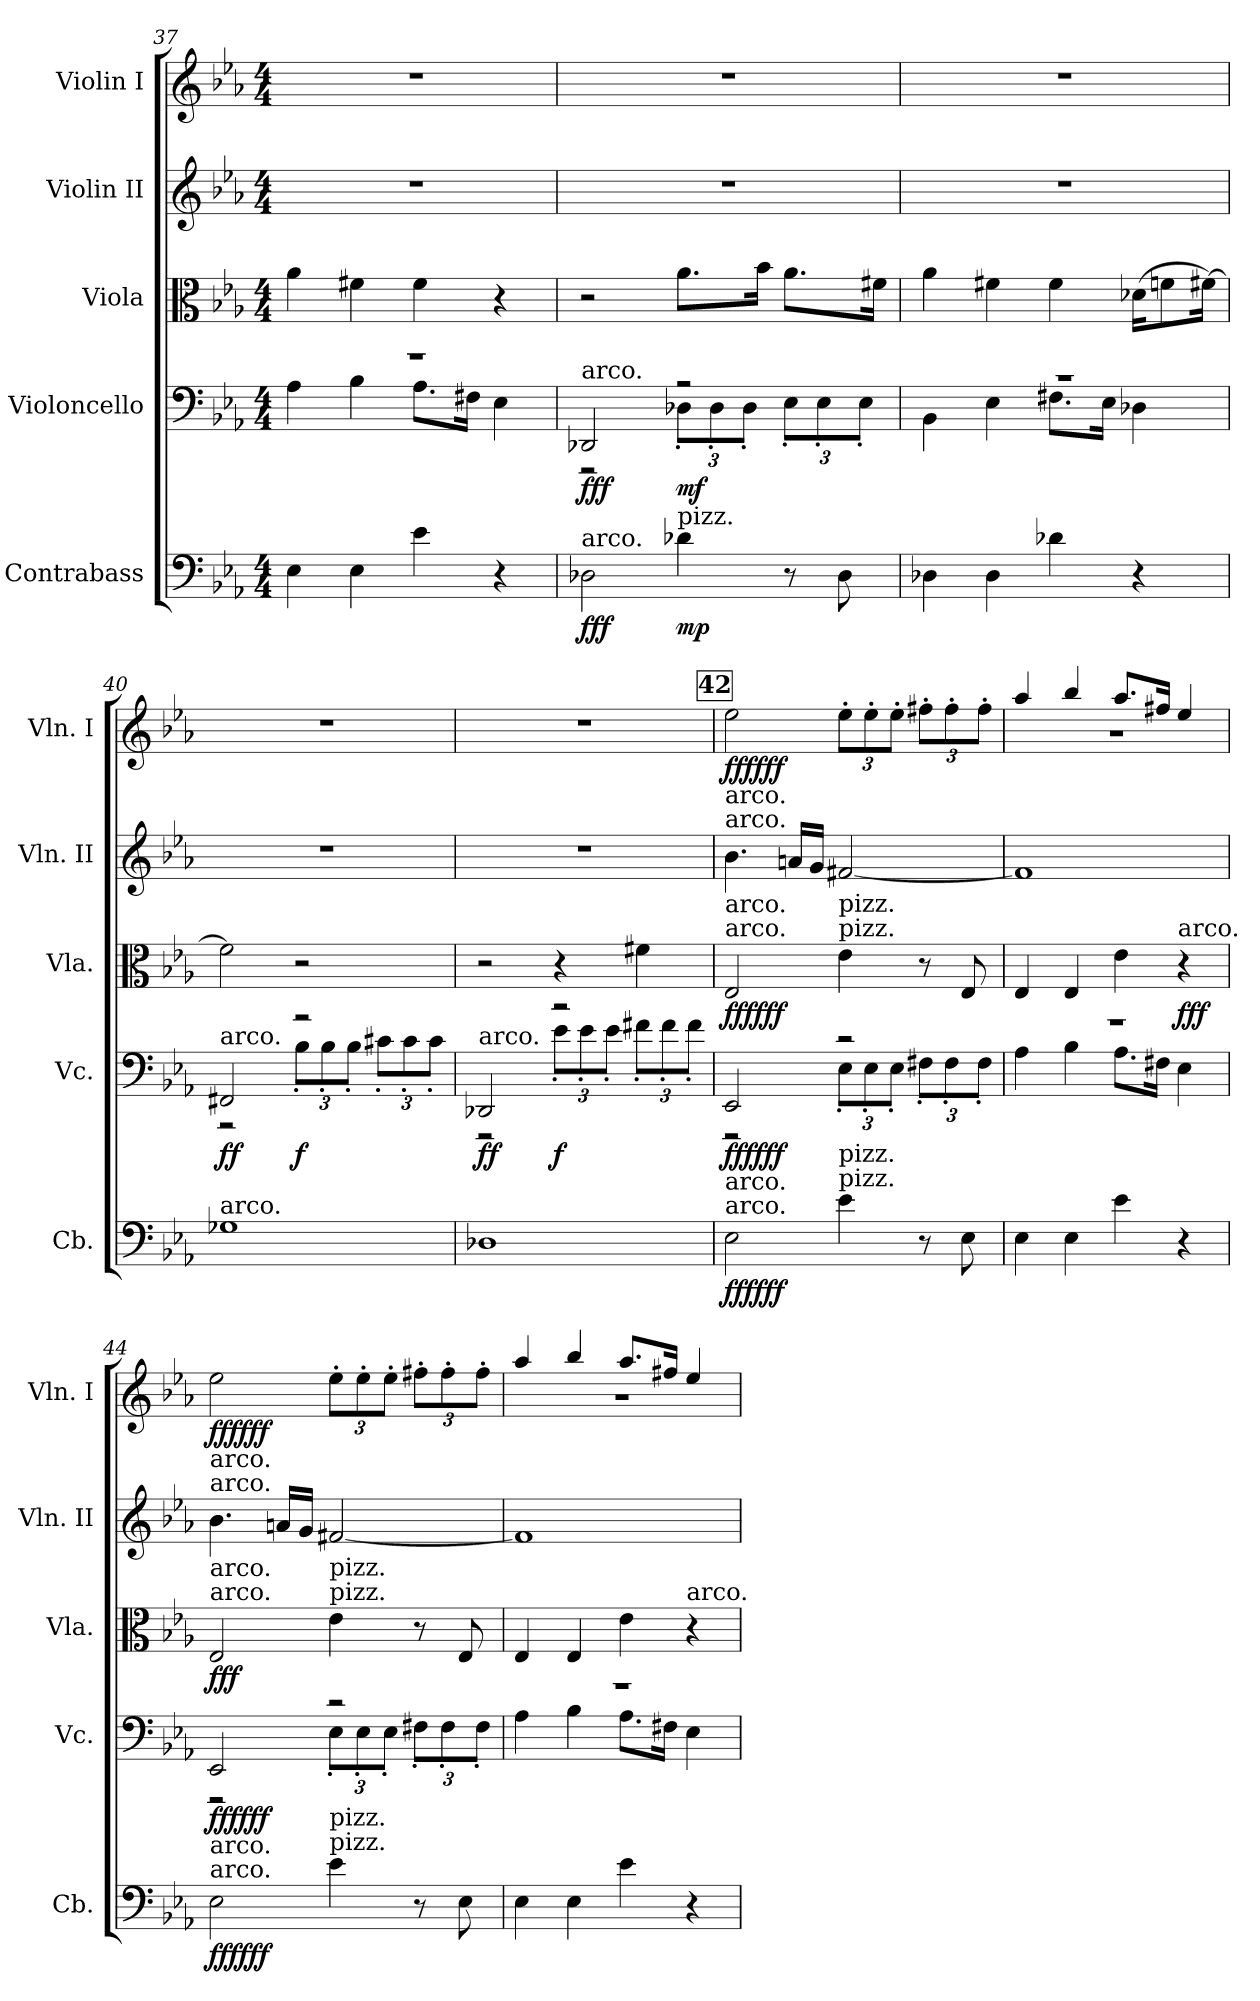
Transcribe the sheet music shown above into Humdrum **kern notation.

**kern	**dynam	**kern	**dynam	**kern	**dynam	**kern	**kern	**dynam
*part5	*part5	*part4	*part4	*part3	*part3	*part2	*part1	*part1
*staff5	*staff5	*staff4	*staff4	*staff3	*staff3	*staff2	*staff1	*staff1
*I"Contrabass	*	*I"Violoncello	*	*I"Viola	*	*I"Violin II	*I"Violin I	*
*I'Cb.	*	*I'Vc.	*	*I'Vla.	*	*I'Vln. II	*I'Vln. I	*
!!LO:LB:g=z
*clefF4	*	*clefF4	*	*clefC3	*	*clefG2	*clefG2	*
*ITrd7c12	*	*	*	*	*	*	*	*
*k[b-e-a-]	*	*k[b-e-a-]	*	*k[b-e-a-]	*	*k[b-e-a-]	*k[b-e-a-]	*
*M4/4	*	*M4/4	*	*M4/4	*	*M4/4	*M4/4	*
=37	=37	=37	=37	=37	=37	=37	=37	=37
*	*	*^	*	*	*	*	*	*
4EE-\	.	1r	4A-\	.	4a-\	.	1r	1r	.
4EE-\	.	.	4B-\	.	4f#X\	.	.	.	.
4E-\	.	.	8.A-\L	.	4f#\	.	.	.	.
.	.	.	16F#X\Jk	.	.	.	.	.	.
4r	.	.	4E-\	.	4r	.	.	.	.
=38	=38	=38	=38	=38	=38	=38	=38	=38	=38
!	!	!LO:TX:a:t=arco.	!	!	!	!	!	!	!
!LO:TX:a:t=arco.	!	!	!	!	!	!	!	!	!
!	!LO:DY:b	!	!	!LO:DY:b	!	!	!	!	!
2DD-X\	fff	2DD-X/	2r	fff	2r	.	1r	1r	.
*	*	*	*Xbrackettup	*	*	*	*	*	*
!LO:TX:a:t=pizz.	!	!	!	!	!	!	!	!	!
!	!LO:DY:b	!	!	!LO:DY:b	!	!	!	!	!
4D-X\	mp	2r	12D-X'\L	mf	8.a-\L	.	.	.	.
.	.	.	12D-'\	.	.	.	.	.	.
.	.	.	12D-'\J	.	.	.	.	.	.
.	.	.	.	.	16b-\Jk	.	.	.	.
8r	.	.	12E-'\L	.	8.a-\L	.	.	.	.
.	.	.	12E-'\	.	.	.	.	.	.
8DD-\	.	.	.	.	.	.	.	.	.
.	.	.	12E-'\J	.	.	.	.	.	.
.	.	.	.	.	16f#X\Jk	.	.	.	.
=39	=39	=39	=39	=39	=39	=39	=39	=39	=39
4DD-X\	.	1r	4BB-\	.	4a-\	.	1r	1r	.
4DD-\	.	.	4E-\	.	4f#X\	.	.	.	.
4D-X\	.	.	8.F#X\L	.	4f#\	.	.	.	.
.	.	.	16E-\Jk	.	.	.	.	.	.
4r	.	.	4D-X\	.	(16d-X\KL	.	.	.	.
.	.	.	.	.	8fn\	.	.	.	.
.	.	.	.	.	[16f#X\Jk)	.	.	.	.
=40	=40	=40	=40	=40	=40	=40	=40	=40	=40
!	!	!LO:TX:a:t=arco.	!	!	!	!	!	!	!
!LO:TX:a:t=arco.	!	!	!	!	!	!	!	!	!
!	!	!	!	!LO:DY:b	!	!	!	!	!
1GG-X	.	2FF#X/	2r	ff	2f#\]	.	1r	1r	.
!	!	!	!	!LO:DY:b	!	!	!	!	!
.	.	2r	12B-'\L	f	2r	.	.	.	.
.	.	.	12B-'\	.	.	.	.	.	.
.	.	.	12B-'\J	.	.	.	.	.	.
.	.	.	12c#X'\L	.	.	.	.	.	.
.	.	.	12c#'\	.	.	.	.	.	.
.	.	.	12c#'\J	.	.	.	.	.	.
!!LO:PB:g=z
=41	=41	=41	=41	=41	=41	=41	=41	=41	=41
!	!	!LO:TX:a:t=arco.	!	!	!	!	!	!	!
!	!	!	!	!LO:DY:b	!	!	!	!	!
1DD-X	.	2DD-X/	2r	ff	2r	.	1r	1r	.
!	!	!	!	!LO:DY:b	!	!	!	!	!
.	.	2r	12e-'\L	f	4r	.	.	.	.
.	.	.	12e-'\	.	.	.	.	.	.
.	.	.	12e-'\J	.	.	.	.	.	.
.	.	.	12f#X'\L	.	4f#X\	.	.	.	.
.	.	.	12f#'\	.	.	.	.	.	.
.	.	.	12f#'\J	.	.	.	.	.	.
!!LO:REH:place=s1:a:B:fs=14:t=42
=42	=42	=42	=42	=42	=42	=42	=42	=42	=42
!	!	!	!	!	!	!	!LO:TX:a:t=arco.	!	!
!	!	!	!	!	!	!	!LO:TX:a:t=arco.	!	!
!	!	!	!	!	!LO:TX:a:t=arco.	!	!	!	!
!	!	!	!	!	!LO:TX:a:t=arco.	!	!	!	!
!LO:TX:a:t=arco.	!	!	!	!	!	!	!	!	!
!LO:TX:a:t=arco.	!	!	!	!	!	!	!	!	!
!	!LO:DY:b	!	!	!	!	!	!	!	!
!	!LO:DY:n=1:b	!	!	!LO:DY:b	!	!	!	!	!
!	!	!	!	!LO:DY:n=1:b	!	!LO:DY:b	!	!	!
!	!	!	!	!	!	!LO:DY:n=1:b	!	!	!LO:DY:b
!	!	!	!	!	!	!	!	!	!LO:DY:n=1:b
2EE-\	fff fff	2EE-/	2r	fff fff	2E-/	fff fff	4.b-\	2ee-\	fff fff
.	.	.	.	.	.	.	16an/LL	.	.
.	.	.	.	.	.	.	16g/JJ	.	.
*	*	*	*	*	*	*	*	*Xbrackettup	*
!	!	!	!	!	!LO:TX:a:t=pizz.	!	!	!	!
!	!	!	!	!	!LO:TX:a:t=pizz.	!	!	!	!
!LO:TX:a:t=pizz.	!	!	!	!	!	!	!	!	!
!LO:TX:a:t=pizz.	!	!	!	!	!	!	!	!	!
!	!LO:DY:n=2:b	!	!	!	!	!	!	!	!
!	!LO:DY:n=3:b	!	!	!LO:DY:n=2:b	!	!	!	!	!
!	!	!	!	!LO:DY:n=3:b	!	!LO:DY:n=2:b	!	!	!
!	!	!	!	!	!	!LO:DY:n=3:b	!	!	!LO:DY:n=2:b
!	!	!	!	!	!	!	!	!	!LO:DY:n=3:b
!	!	!	!	!	!	!	!	!	!LO:DY:n=4:b
4E-\	mp mp	2r	12E-'\L	mf mf	4e-\	mp mp	[2f#X/	12ee-'\L	mf mf mf
.	.	.	12E-'\	.	.	.	.	12ee-'\	.
.	.	.	12E-'\J	.	.	.	.	12ee-'\J	.
8r	.	.	12F#X'\L	.	8r	.	.	12ff#X'\L	.
.	.	.	12F#'\	.	.	.	.	12ff#'\	.
8EE-\	.	.	.	.	8E-/	.	.	.	.
.	.	.	12F#'\J	.	.	.	.	12ff#'\J	.
=43	=43	=43	=43	=43	=43	=43	=43	=43	=43
*	*	*	*	*	*	*	*	*^	*
4EE-\	.	1r	4A-\	.	4E-/	.	1f#]	4aa-/	1r	.
4EE-\	.	.	4B-\	.	4E-/	.	.	4bb-/	.	.
4E-\	.	.	8.A-\L	.	4e-\	.	.	8.aa-/L	.	.
.	.	.	16F#X\Jk	.	.	.	.	16ff#X/Jk	.	.
!	!	!	!	!	!LO:TX:a:t=arco.	!	!	!	!	!
!	!	!	!	!	!	!LO:DY:b	!	!	!	!
4r	.	.	4E-\	.	4r	fff	.	4ee-/	.	.
*	*	*	*	*	*	*	*	*v	*v	*
!!LO:LB:g=z
=44	=44	=44	=44	=44	=44	=44	=44	=44	=44
!	!	!	!	!	!	!	!LO:TX:a:t=arco.	!	!
!	!	!	!	!	!	!	!LO:TX:a:t=arco.	!	!
!	!	!	!	!	!LO:TX:a:t=arco.	!	!	!	!
!	!	!	!	!	!LO:TX:a:t=arco.	!	!	!	!
!LO:TX:a:t=arco.	!	!	!	!	!	!	!	!	!
!LO:TX:a:t=arco.	!	!	!	!	!	!	!	!	!
!	!LO:DY:b	!	!	!	!	!	!	!	!
!	!LO:DY:n=1:b	!	!	!LO:DY:b	!	!	!	!	!
!	!	!	!	!LO:DY:n=1:b	!	!LO:DY:b	!	!	!LO:DY:b
!	!	!	!	!	!	!	!	!	!LO:DY:n=1:b
2EE-\	fff fff	2EE-/	2r	fff fff	2E-/	fff	4.b-\	2ee-\	fff fff
.	.	.	.	.	.	.	16an/LL	.	.
.	.	.	.	.	.	.	16g/JJ	.	.
!	!	!	!	!	!LO:TX:a:t=pizz.	!	!	!	!
!	!	!	!	!	!LO:TX:a:t=pizz.	!	!	!	!
!LO:TX:a:t=pizz.	!	!	!	!	!	!	!	!	!
!LO:TX:a:t=pizz.	!	!	!	!	!	!	!	!	!
!	!LO:DY:n=2:b	!	!	!	!	!	!	!	!
!	!LO:DY:n=3:b	!	!	!LO:DY:n=2:b	!	!	!	!	!
!	!	!	!	!LO:DY:n=3:b	!	!LO:DY:b	!	!	!
!	!	!	!	!	!	!LO:DY:n=1:b	!	!	!LO:DY:n=2:b
!	!	!	!	!	!	!	!	!	!LO:DY:n=3:b
4E-\	mp mp	2r	12E-'\L	mf mf	4e-\	mp mp	[2f#X/	12ee-'\L	mf mf
.	.	.	12E-'\	.	.	.	.	12ee-'\	.
.	.	.	12E-'\J	.	.	.	.	12ee-'\J	.
8r	.	.	12F#X'\L	.	8r	.	.	12ff#X'\L	.
.	.	.	12F#'\	.	.	.	.	12ff#'\	.
8EE-\	.	.	.	.	8E-/	.	.	.	.
.	.	.	12F#'\J	.	.	.	.	12ff#'\J	.
=45	=45	=45	=45	=45	=45	=45	=45	=45	=45
*	*	*	*	*	*	*	*	*^	*
4EE-\	.	1r	4A-\	.	4E-/	.	1f#]	4aa-/	1r	.
4EE-\	.	.	4B-\	.	4E-/	.	.	4bb-/	.	.
4E-\	.	.	8.A-\L	.	4e-\	.	.	8.aa-/L	.	.
.	.	.	16F#X\Jk	.	.	.	.	16ff#X/Jk	.	.
!	!	!	!	!	!LO:TX:a:t=arco.	!	!	!	!	!
4r	.	.	4E-\	.	4r	.	.	4ee-/	.	.
*	*	*v	*v	*	*	*	*	*v	*v	*
=	=	=	=	=	=	=	=	=
*-	*-	*-	*-	*-	*-	*-	*-	*-
